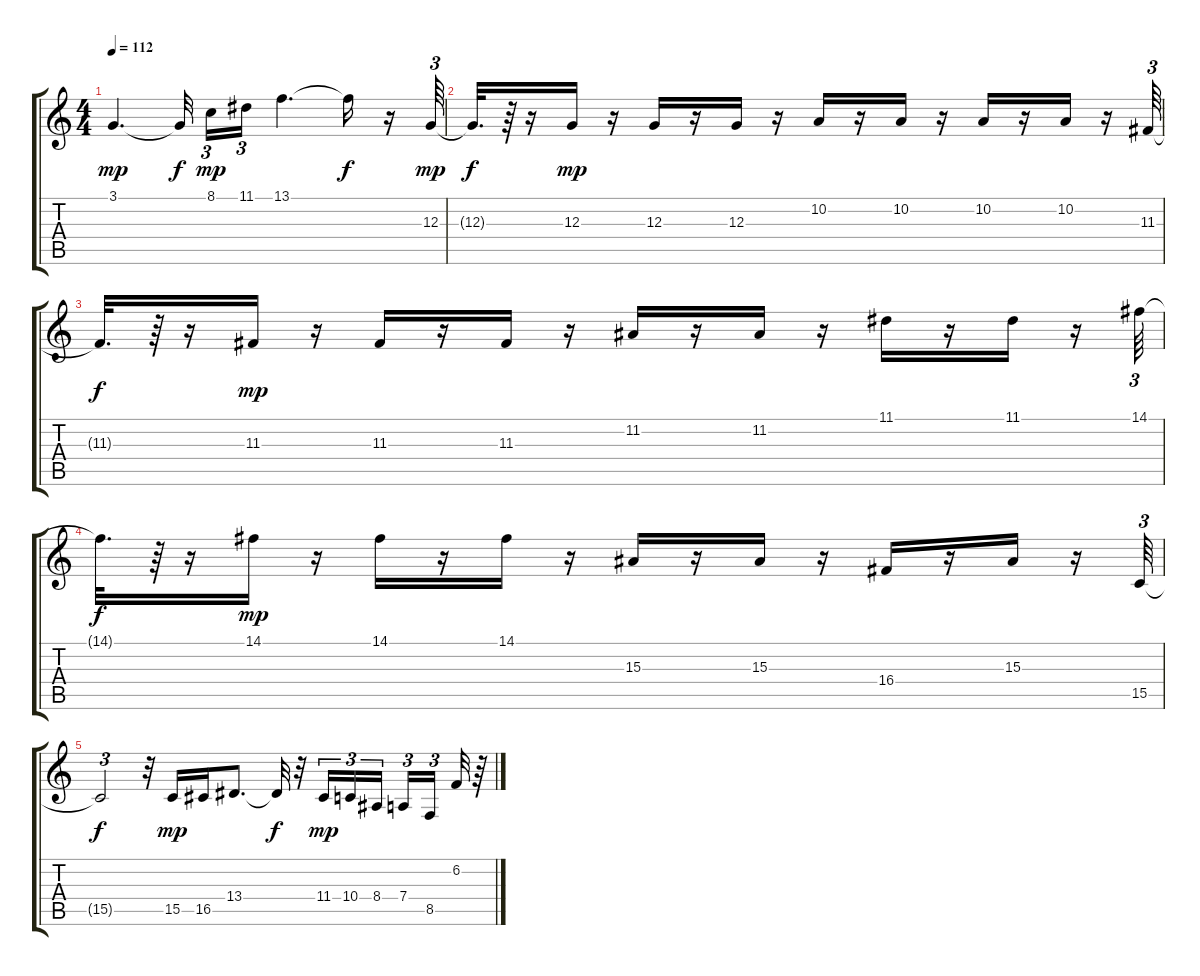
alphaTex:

\track "" {instrument stringensemble1}
\staff {score tabs}
\tuning (E4 B3 G3 D3 A2 E2) {hide}
\ts (4 4)
\tempo 112
\clef g2
\ks c
3.1.4{d dy mp} 3.1{t}.32{dy f beam splitsecondary} 8.1.16{tu (3 2) dy mp} 11.1.16{tu (3 2)} 13.1.4{d} 13.1{t}.16{dy f} r.16 12.3.64{tu (3 2) dy mp} |
12.3{t}.32{d dy f} r.64 r.16 12.3.16{dy mp} r.16 12.3.16 r.16 12.3.16 r.16 10.2.16 r.16 10.2.16 r.16 10.2.16 r.16 10.2.16 r.16 11.3.64{tu (3 2)} |
11.3{t}.32{d dy f} r.64 r.16 11.3.16{dy mp} r.16 11.3.16 r.16 11.3.16 r.16 11.2.16 r.16 11.2.16 r.16 11.1.16 r.16 11.1.16 r.16 14.1.64{tu (3 2)} |
14.1{t}.32{d dy f} r.64 r.16 14.1.16{dy mp} r.16 14.1.16 r.16 14.1.16 r.16 15.3.16 r.16 15.3.16 r.16 16.4.16 r.16 15.3.16 r.16 15.5.64{tu (3 2)} |
15.5{t}.2{tu (3 2) dy f} r.32 15.5.16{dy mp} 16.5.16 13.4.8{d} 13.4{t}.32{dy f} r.32 11.4.16{tu (3 2) dy mp} 10.4.16{tu (3 2)} 8.4.16{tu (3 2) beam splitsecondary} 7.4.16{tu (3 2)} 8.5.16{tu (3 2) beam splitsecondary} 6.2.32 r.64
